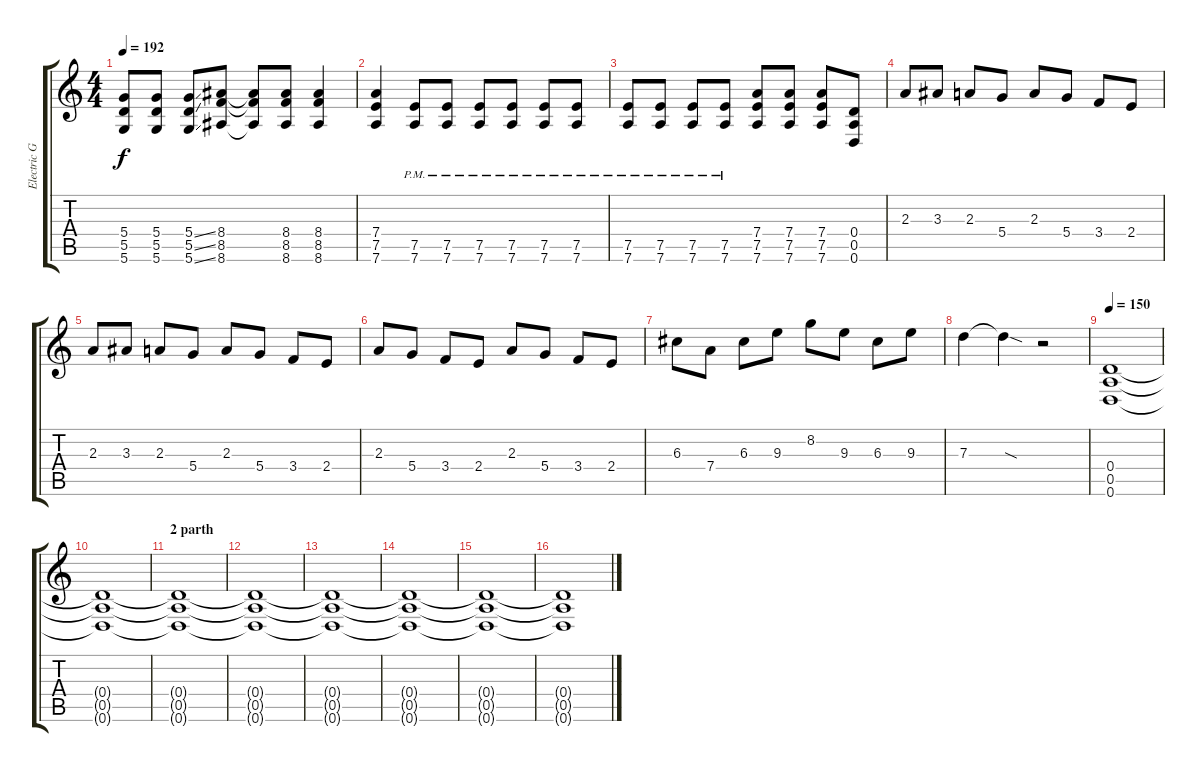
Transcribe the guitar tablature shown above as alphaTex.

\track ("Electric Guitar" "Electric G") {instrument distortionguitar}
\staff {score tabs}
\tuning (E4 B3 G3 D3 A2 D2) {hide}
\ts (4 4)
\tempo 192
\clef g2
\ks c
(5.4{t} 5.5{t} 5.6{t}).8{dy f} (5.4 5.5 5.6).8 (5.4{ss} 5.5{ss} 5.6{ss}).8 (8.4 8.5 8.6).8 (8.4{t} 8.5{t} 8.6{t}).8 (8.4 8.5 8.6).8 (8.4 8.5 8.6).4 |
(7.4 7.5 7.6).4 (7.5{pm} 7.6{pm}).8 (7.5{pm} 7.6{pm}).8 (7.5{pm} 7.6{pm}).8 (7.5{pm} 7.6{pm}).8 (7.5{pm} 7.6{pm}).8 (7.5{pm} 7.6{pm}).8 |
(7.5{pm} 7.6{pm}).8 (7.5{pm} 7.6{pm}).8 (7.5{pm} 7.6{pm}).8 (7.5{pm} 7.6{pm}).8 (7.4 7.5 7.6).8 (7.4 7.5 7.6).8 (7.4 7.5 7.6).8 (0.4 0.5 0.6).8 |
2.3.8 3.3.8 2.3.8 5.4.8 2.3.8 5.4.8 3.4.8 2.4.8 |
2.3.8 3.3.8 2.3.8 5.4.8 2.3.8 5.4.8 3.4.8 2.4.8 |
2.3.8 5.4.8 3.4.8 2.4.8 2.3.8 5.4.8 3.4.8 2.4.8 |
6.3.8 7.4.8 6.3.8 9.3.8 8.2.8 9.3.8 6.3.8 9.3.8 |
7.3.4 7.3{sod t}.4 r.2 |
\tempo 150
(0.4 0.5 0.6).1{volume 2} |
(0.4{t} 0.5{t} 0.6{t}).1 |
\section ("" "2 parth")
(0.4{t} 0.5{t} 0.6{t}).1 |
(0.4{t} 0.5{t} 0.6{t}).1 |
(0.4{t} 0.5{t} 0.6{t}).1 |
(0.4{t} 0.5{t} 0.6{t}).1 |
(0.4{t} 0.5{t} 0.6{t}).1 |
(0.4{t} 0.5{t} 0.6{t}).1
